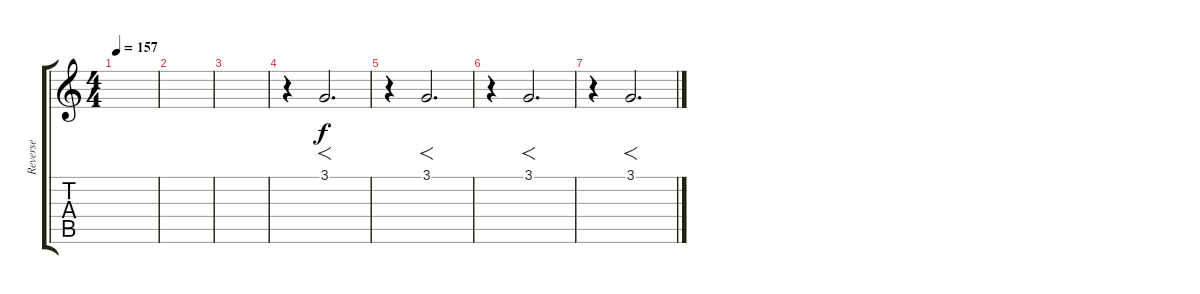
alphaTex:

\track ("Reverse" "Reverse") {instrument reversecymbal}
\staff {score tabs}
\tuning (E4 B3 G3 D3 A2 E2) {hide}
\ts (4 4)
\tempo 157
\clef g2
\ks c
|
|
|
r.4 3.1.2{f d} |
r.4 3.1.2{f d} |
r.4 3.1.2{f d} |
r.4 3.1.2{f d}
